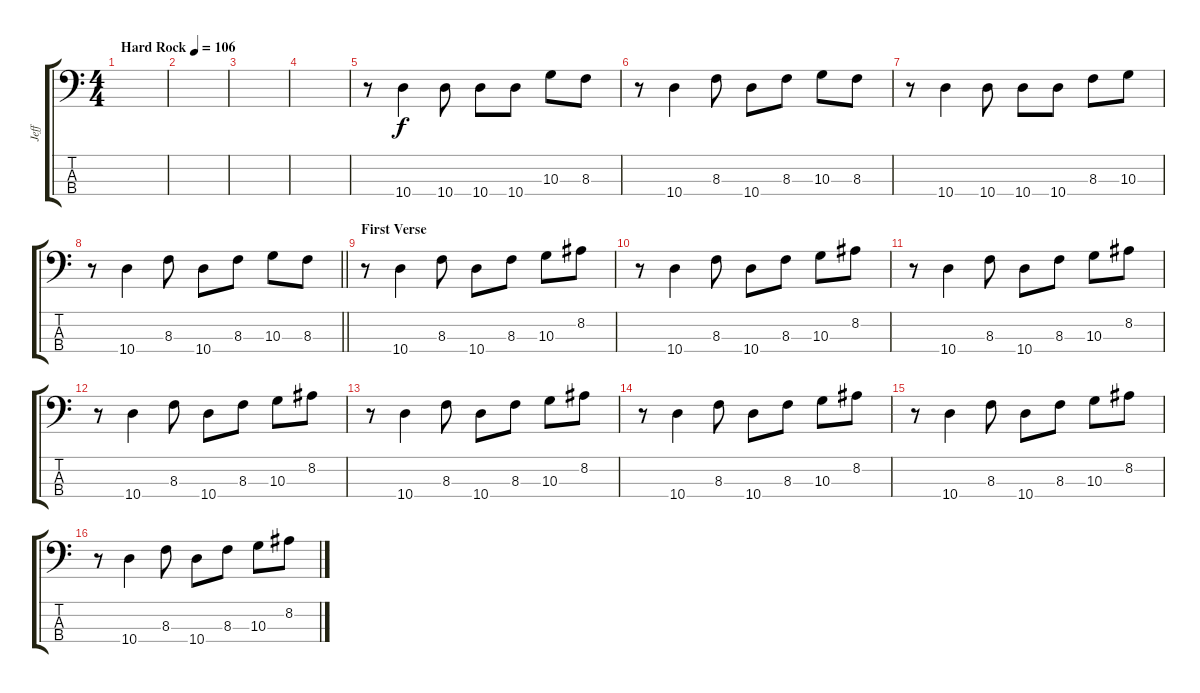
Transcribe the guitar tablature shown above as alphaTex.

\track ("Jeff" "Jeff") {instrument electricbassfinger}
\staff {score tabs}
\tuning (G2 D2 A1 E1) {hide}
\ts (4 4)
\tempo (106 "Hard Rock")
\clef f4
\ks c
|
|
|
|
r.8 10.4.4 10.4.8 10.4.8 10.4.8 10.3.8 8.3.8 |
r.8 10.4.4 8.3.8 10.4.8 8.3.8 10.3.8 8.3.8 |
r.8 10.4.4 10.4.8 10.4.8 10.4.8 8.3.8 10.3.8 |
\barLineRight lightlight
r.8 10.4.4 8.3.8 10.4.8 8.3.8 10.3.8 8.3.8 |
\section ("" "First Verse")
r.8 10.4.4 8.3.8 10.4.8 8.3.8 10.3.8 8.2.8 |
r.8 10.4.4 8.3.8 10.4.8 8.3.8 10.3.8 8.2.8 |
r.8 10.4.4 8.3.8 10.4.8 8.3.8 10.3.8 8.2.8 |
r.8 10.4.4 8.3.8 10.4.8 8.3.8 10.3.8 8.2.8 |
r.8 10.4.4 8.3.8 10.4.8 8.3.8 10.3.8 8.2.8 |
r.8 10.4.4 8.3.8 10.4.8 8.3.8 10.3.8 8.2.8 |
r.8 10.4.4 8.3.8 10.4.8 8.3.8 10.3.8 8.2.8 |
r.8 10.4.4 8.3.8 10.4.8 8.3.8 10.3.8 8.2.8
